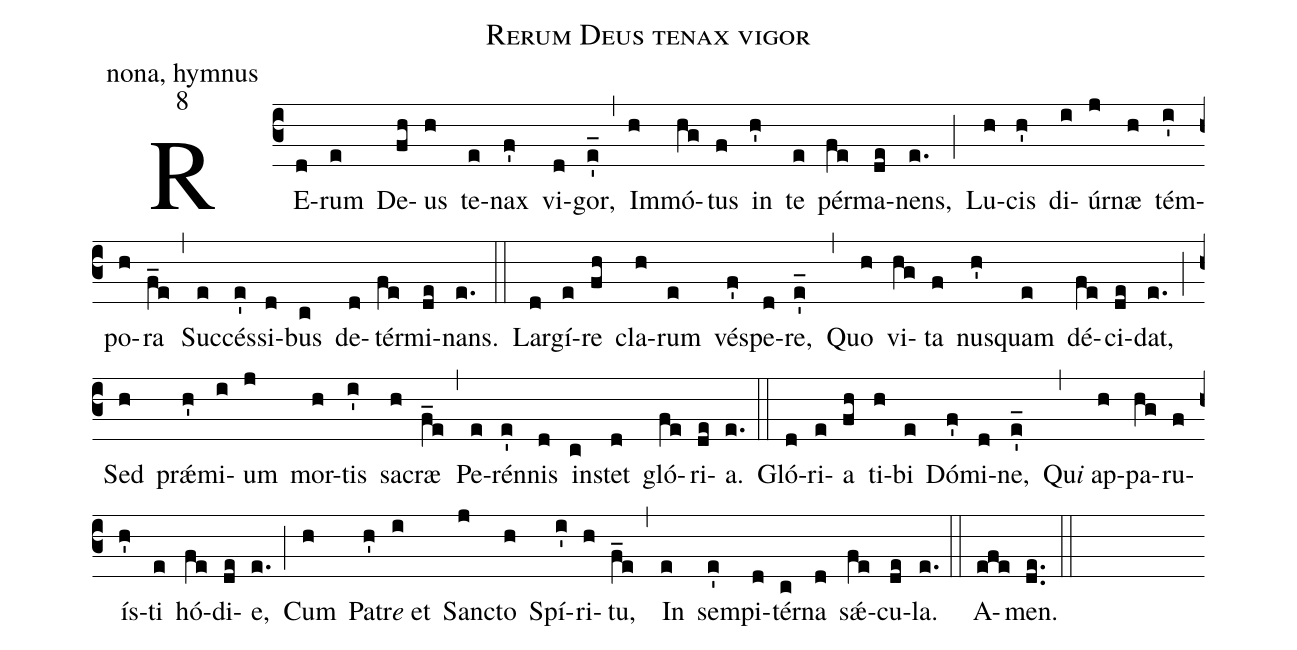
name: Rerum Deus tenax vigor;
office-part: nona, hymnus;
mode: 8;
%%
(c3)
RE(d)rum(e) De(fh)us(h) te(e)nax(f') vi(d)gor,(e'_) (,)
Im(h)mó(hg)tus(f) in(h') te(e) pér(fe)ma(de)nens,(e.) (;)
Lu(h)cis(h') di(i)úr(j)næ(h) tém(i')po(h)ra(f_e) (,)
Suc(e)cés(e')si(d)bus(c) de(d)tér(fe)mi(de)nans.(e.) (::)

Lar(d)gí(e)re(fh) cla(h)rum(e) vés(f')pe(d)re,(e'_) (,)
Quo(h) vi(hg)ta(f) nus(h')quam(e) dé(fe)ci(de)dat,(e.) (;)
Sed(h) prǽ(h')mi(i)um(j) mor(h)tis(i') sa(h)cræ(f_e) (,)
Pe(e)rén(e')nis(d) in(c)stet(d) gló(fe)ri(de)a.(e.) (::)

Gló(d)ri(e)a(fh) ti(h)bi(e) Dó(f')mi(d)ne,(e'_) (,)
Qu<i>i</i> {ap}(h)pa(hg)ru(f)ís(h')ti(e) hó(fe)di(de)e,(e.) (;)
Cum(h) Pa(h')tr<i>e</i> et(i) San(j)cto(h) Spí(i')ri(h)tu,(f_e) (,)
In(e) sem(e')pi(d)tér(c)na(d) sǽ(fe)cu(de)la.(e.) (::)

A(efe)men.(d.e.) (::)
